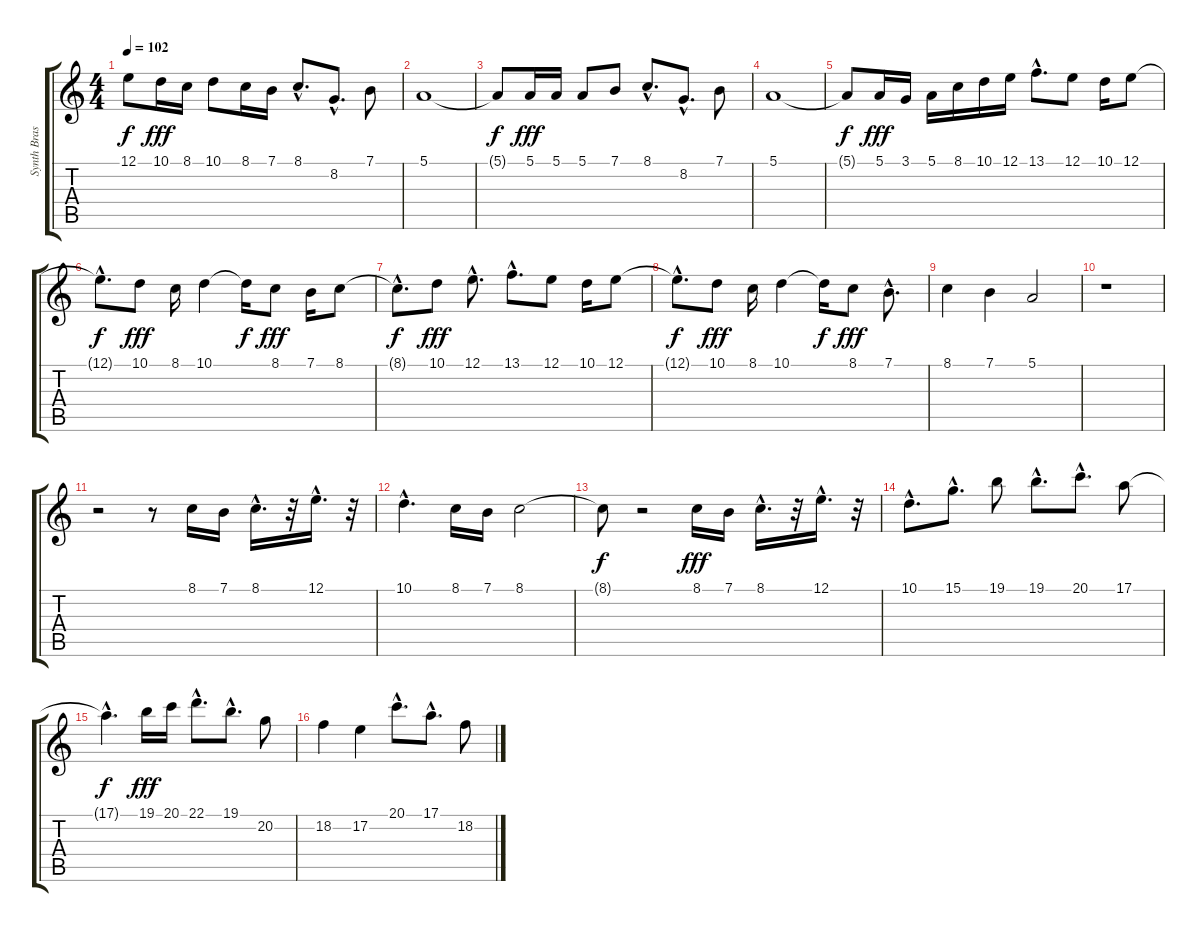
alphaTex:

\track ("Synth Brass 1(Lead) " "Synth Bras") {instrument synthbrass1}
\staff {score tabs}
\tuning (E4 B3 G3 D3 A2 E2) {hide}
\ts (4 4)
\tempo 102
\clef g2
\ks c
12.1{t}.8{dy f} 10.1.16{dy fff} 8.1.16 10.1.8 8.1.16 7.1.16 8.1{hac}.8{d} 8.2{hac}.8{d} 7.1.8 |
5.1.1 |
5.1{t}.8{dy f} 5.1.16{dy fff} 5.1.16 5.1.8 7.1.8 8.1{hac}.8{d} 8.2{hac}.8{d} 7.1.8 |
5.1.1 |
5.1{t}.8{dy f} 5.1.16{dy fff} 3.1.16 5.1.16 8.1.16 10.1.16 12.1.16 13.1{hac}.8{d} 12.1.8 10.1.16 12.1.8 |
12.1{hac t}.8{d dy f} 10.1.8{dy fff} 8.1.16 10.1.4 10.1{t}.16{dy f} 8.1.8{dy fff} 7.1.16 8.1.8 |
8.1{hac t}.8{d dy f} 10.1.8{dy fff} 12.1{hac}.8{d} 13.1{hac}.8{d} 12.1.8 10.1.16 12.1.8 |
12.1{hac t}.8{d dy f} 10.1.8{dy fff} 8.1.16 10.1.4 10.1{t}.16{dy f} 8.1.8{dy fff} 7.1{hac}.8{d} |
8.1.4 7.1.4 5.1.2 |
r.1 |
r.2 r.8 8.1.16 7.1.16 8.1{hac}.16{d} r.32 12.1{hac}.16{d} r.32 |
10.1{hac}.4{d} 8.1.16 7.1.16 8.1.2 |
8.1{t}.8{dy f} r.2 8.1.16{dy fff} 7.1.16 8.1{hac}.16{d} r.32 12.1{hac}.16{d} r.32 |
10.1{hac}.8{d} 15.1{hac}.8{d} 19.1.8 19.1{hac}.8{d} 20.1{hac}.8{d} 17.1.8 |
17.1{hac t}.4{d dy f} 19.1.16{dy fff} 20.1.16 22.1{hac}.8{d} 19.1{hac}.8{d} 20.2.8 |
18.2.4 17.2.4 20.1{hac}.8{d} 17.1{hac}.8{d} 18.2.8
